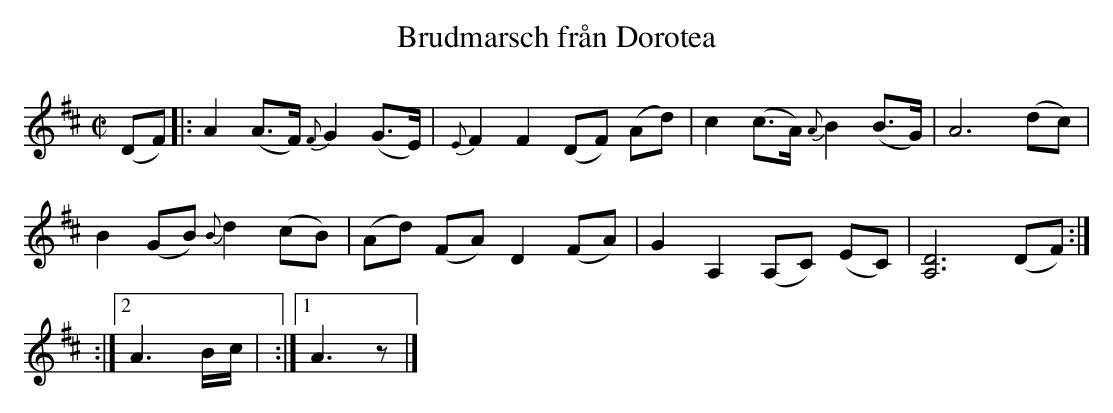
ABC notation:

X:1
T: Brudmarsch från Dorotea
M: C|
L: 1/8
K: D
(DF) |: A2(A>F) {F}G2(G>E) | {E}F2F2 (DF) (Ad) | c2(c>A) {A}B2(B>G) | A6 (dc) |
B2(GB) {B}d2(cB) | (Ad) (FA) D2(FA) | G2A,2 (A,C) (EC) | [A,D]6 (DF) :|
:|2 A3 B/c/ | :|1 A3 z |]
